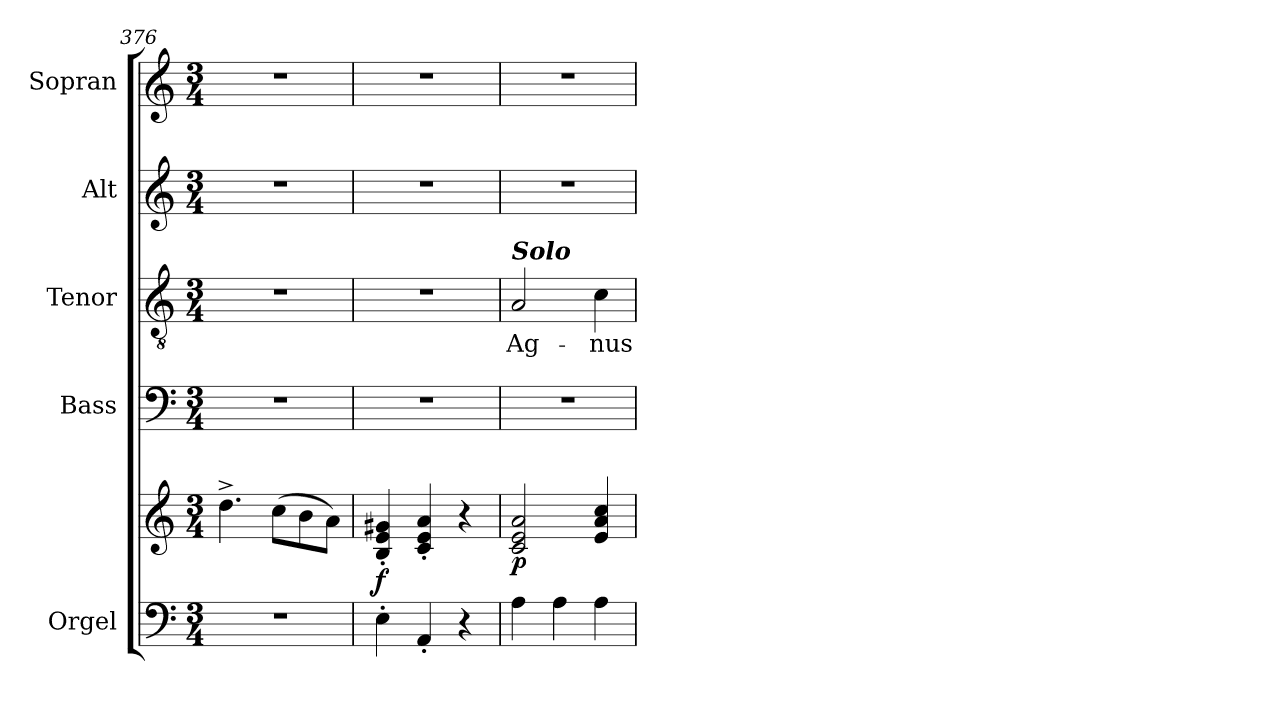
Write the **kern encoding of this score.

**kern	**kern	**dynam	**kern	**kern	**text	**kern	**kern
*part5	*part5	*part5	*part4	*part3	*part3	*part2	*part1
*staff6	*staff5	*staff5/6	*staff4	*staff3	*staff3	*staff2	*staff1
*I"Orgel	*	*	*I"Bass	*I"Tenor	*	*I"Alt	*I"Sopran
*I'Org.	*	*	*I'B.	*I'T.	*	*I'A.	*I'S.
*clefF4	*clefG2	*	*clefF4	*clefGv2	*	*clefG2	*clefG2
*k[]	*k[]	*	*k[]	*k[]	*	*k[]	*k[]
*C:	*C:	*	*C:	*C:	*	*C:	*C:
*M3/4	*M3/4	*	*M3/4	*M3/4	*	*M3/4	*M3/4
=376	=376	=376	=376	=376	=376	=376	=376
2.r	4.dd^>\	.	2.r	2.r	.	2.r	2.r
.	(>8cc\L	.	.	.	.	.	.
.	8b\	.	.	.	.	.	.
.	8a\J)	.	.	.	.	.	.
=377	=377	=377	=377	=377	=377	=377	=377
!	!	!LO:DY:b	!	!	!	!	!
4E'>\	4B/'< 4e/'< 4g#X/'<	f	2.r	2.r	.	2.r	2.r
4AA'</	4c/'< 4e/'< 4a/'<	.	.	.	.	.	.
4r	4r	.	.	.	.	.	.
=378	=378	=378	=378	=378	=378	=378	=378
!	!	!	!	!LO:TX:a:Bi:t=Solo	!	!	!
!	!	!LO:DY:b	!	!	!LO:LY:b	!	!
4A\	2c/ 2e/ 2a/	p	2.r	2A/	Ag-	2.r	2.r
4A\	.	.	.	.	.	.	.
!	!	!	!	!	!LO:LY:b	!	!
4A\	4e/ 4a/ 4cc/	.	.	4c\	-nus	.	.
=	=	=	=	=	=	=	=
*-	*-	*-	*-	*-	*-	*-	*-
